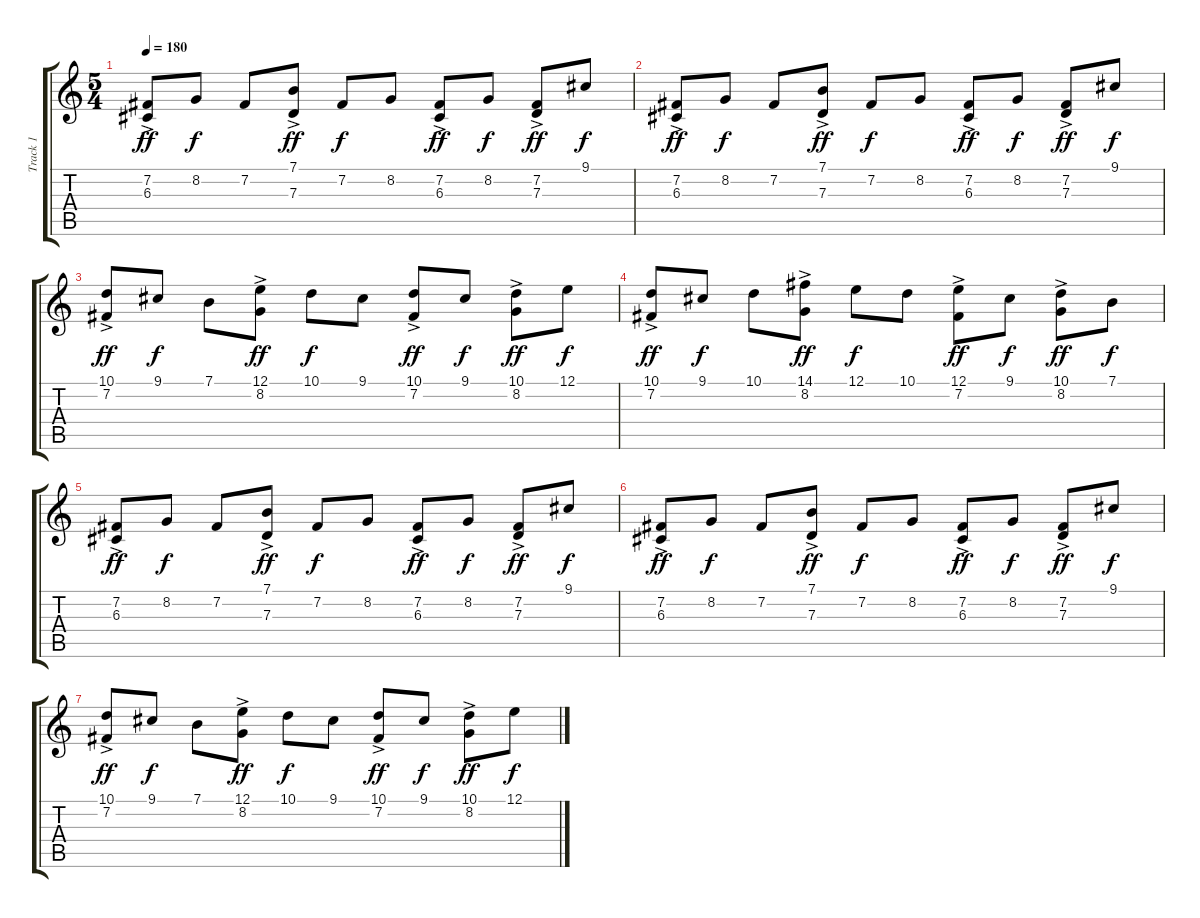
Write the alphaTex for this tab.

\track ("Track 1" "Track 1") {instrument orchestralharp}
\staff {score tabs}
\tuning (E4 B3 G3 D3 A2 E2) {hide}
\ts (5 4)
\tempo 180
\clef g2
\ks c
(7.2 6.3{ac}).8{dy ff} 8.2.8{dy f} 7.2.8 (7.1 7.3{ac}).8{dy ff} 7.2.8{dy f} 8.2.8 (7.2 6.3{ac}).8{dy ff} 8.2.8{dy f} (7.2 7.3{ac}).8{dy ff} 9.1.8{dy f} |
(7.2 6.3{ac}).8{dy ff volume 4} 8.2.8{dy f} 7.2.8 (7.1 7.3{ac}).8{dy ff} 7.2.8{dy f} 8.2.8 (7.2 6.3{ac}).8{dy ff} 8.2.8{dy f} (7.2 7.3{ac}).8{dy ff} 9.1.8{dy f} |
(10.1 7.2{ac}).8{dy ff} 9.1.8{dy f} 7.1.8 (12.1 8.2{ac}).8{dy ff} 10.1.8{dy f} 9.1.8 (10.1 7.2{ac}).8{dy ff} 9.1.8{dy f} (10.1 8.2{ac}).8{dy ff} 12.1.8{dy f} |
(10.1 7.2{ac}).8{dy ff} 9.1.8{dy f} 10.1.8 (14.1 8.2{ac}).8{dy ff} 12.1.8{dy f} 10.1.8 (12.1 7.2{ac}).8{dy ff} 9.1.8{dy f} (10.1 8.2{ac}).8{dy ff} 7.1.8{dy f} |
(7.2 6.3{ac}).8{dy ff} 8.2.8{dy f} 7.2.8{volume 0} (7.1 7.3{ac}).8{dy ff} 7.2.8{dy f} 8.2.8 (7.2 6.3{ac}).8{dy ff} 8.2.8{dy f} (7.2 7.3{ac}).8{dy ff} 9.1.8{dy f} |
(7.2 6.3{ac}).8{dy ff} 8.2.8{dy f} 7.2.8 (7.1 7.3{ac}).8{dy ff} 7.2.8{dy f} 8.2.8 (7.2 6.3{ac}).8{dy ff} 8.2.8{dy f} (7.2 7.3{ac}).8{dy ff} 9.1.8{dy f} |
(10.1 7.2{ac}).8{dy ff} 9.1.8{dy f} 7.1.8 (12.1 8.2{ac}).8{dy ff} 10.1.8{dy f} 9.1.8 (10.1 7.2{ac}).8{dy ff} 9.1.8{dy f} (10.1 8.2{ac}).8{dy ff} 12.1.8{dy f}
